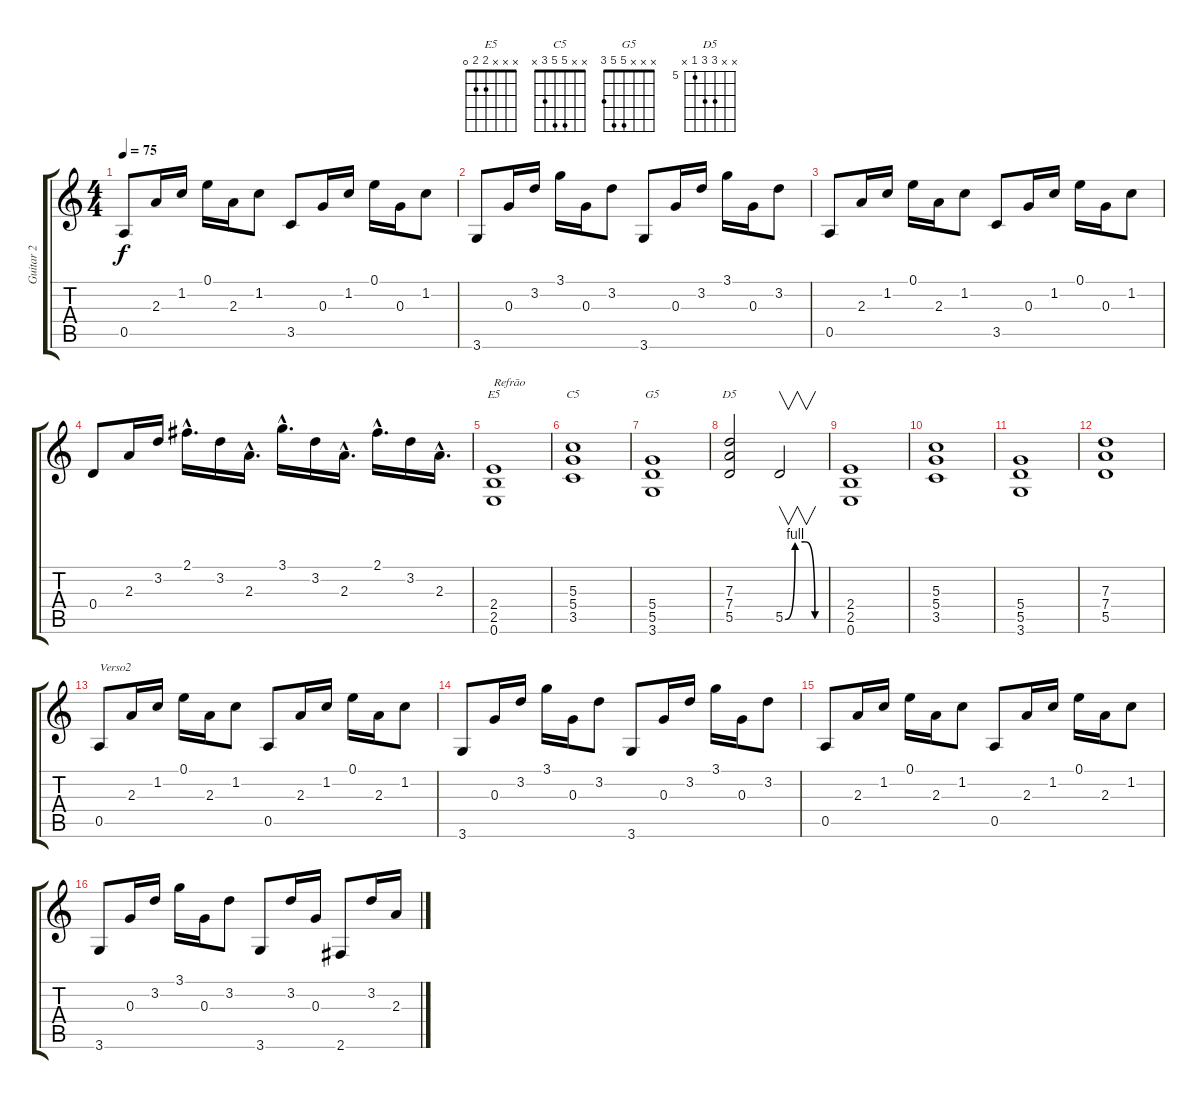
\track ("Guitar 2" "Guitar 2") {instrument distortionguitar}
\staff {score tabs}
\tuning (E4 B3 G3 D3 A2 E2) {hide}
\chord ("E5" x x x 2 2 0)
\chord ("C5" x x 5 5 3 x)
\chord ("G5" x x x 5 5 3)
\chord ("D5" x x 7 7 5 x) {firstfret 5}
\ts (4 4)
\tempo 75
\clef g2
\ks c
0.5.8{dy f} 2.3.16 1.2.16 0.1.16 2.3.16 1.2.8 3.5.8 0.3.16 1.2.16 0.1.16 0.3.16 1.2.8 |
3.6.8 0.3.16 3.2.16 3.1.16 0.3.16 3.2.8 3.6.8 0.3.16 3.2.16 3.1.16 0.3.16 3.2.8 |
0.5.8 2.3.16 1.2.16 0.1.16 2.3.16 1.2.8 3.5.8 0.3.16 1.2.16 0.1.16 0.3.16 1.2.8 |
0.4.8 2.3.16 3.2.16 2.1{hac}.16{d} 3.2.16 2.3{hac}.16{d} 3.1{hac}.16{d} 3.2.16 2.3{hac}.16{d} 2.1{hac}.16{d} 3.2.16 2.3{hac}.16{d} |
(2.4 2.5 0.6).1{ch "E5" txt "Refrão"} |
(5.3 5.4 3.5).1{ch "C5"} |
(5.4 5.5 3.6).1{ch "G5"} |
(7.3 7.4 5.5).2{ch "D5"} 5.5{be (custom 0 0 15 4 30 4 45 0 60 0)}.2{v} |
(2.4 2.5 0.6).1 |
(5.3 5.4 3.5).1 |
(5.4 5.5 3.6).1 |
(7.3 7.4 5.5).1 |
0.5.8{txt "Verso2"} 2.3.16 1.2.16 0.1.16 2.3.16 1.2.8 0.5.8 2.3.16 1.2.16 0.1.16 2.3.16 1.2.8 |
3.6.8 0.3.16 3.2.16 3.1.16 0.3.16 3.2.8 3.6.8 0.3.16 3.2.16 3.1.16 0.3.16 3.2.8 |
0.5.8 2.3.16 1.2.16 0.1.16 2.3.16 1.2.8 0.5.8 2.3.16 1.2.16 0.1.16 2.3.16 1.2.8 |
3.6.8 0.3.16 3.2.16 3.1.16 0.3.16 3.2.8 3.6.8 3.2.16 0.3.16 2.6.8 3.2.16 2.3.16
